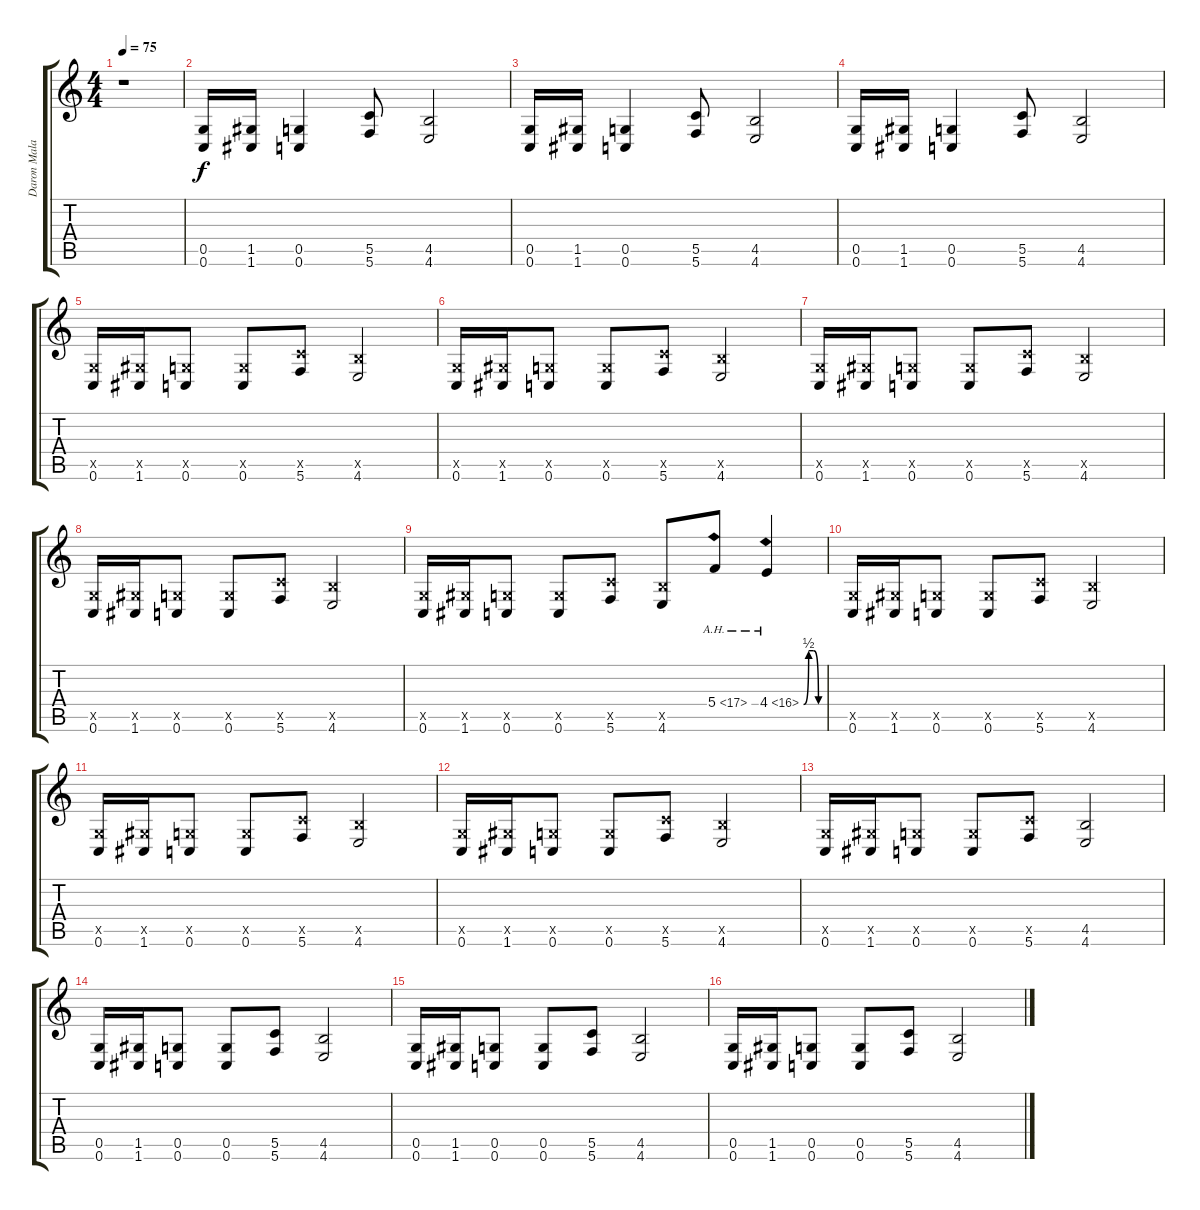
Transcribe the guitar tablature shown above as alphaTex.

\track ("Daron Malakian" "Daron Mala") {instrument distortionguitar}
\staff {score tabs}
\tuning (D4 A3 F3 C3 G2 C2) {hide}
\ts (4 4)
\tempo 75
\clef g2
\ks c
r.1{dy f} |
(0.5 0.6).16 (1.5 1.6).16 (0.5 0.6).4 (5.5 5.6).8 (4.5 4.6).2 |
(0.5 0.6).16 (1.5 1.6).16 (0.5 0.6).4 (5.5 5.6).8 (4.5 4.6).2 |
(0.5 0.6).16 (1.5 1.6).16 (0.5 0.6).4 (5.5 5.6).8 (4.5 4.6).2 |
(0.5{x} 0.6).16 (1.5{x} 1.6).16 (0.5{x} 0.6).8 (0.5{x} 0.6).8 (5.5{x} 5.6).8 (4.5{x} 4.6).2 |
(0.5{x} 0.6).16 (1.5{x} 1.6).16 (0.5{x} 0.6).8 (0.5{x} 0.6).8 (5.5{x} 5.6).8 (4.5{x} 4.6).2 |
(0.5{x} 0.6).16 (1.5{x} 1.6).16 (0.5{x} 0.6).8 (0.5{x} 0.6).8 (5.5{x} 5.6).8 (4.5{x} 4.6).2 |
(0.5{x} 0.6).16 (1.5{x} 1.6).16 (0.5{x} 0.6).8 (0.5{x} 0.6).8 (5.5{x} 5.6).8 (4.5{x} 4.6).2 |
(0.5{x} 0.6).16 (1.5{x} 1.6).16 (0.5{x} 0.6).8 (0.5{x} 0.6).8 (5.5{x} 5.6).8 (4.5{x} 4.6).8 5.4{ah 12}.8 4.4{be (custom 0 0 15 2 30 2 45 0 60 0) ah 12}.4 |
(0.5{x} 0.6).16 (1.5{x} 1.6).16 (0.5{x} 0.6).8 (0.5{x} 0.6).8 (5.5{x} 5.6).8 (4.5{x} 4.6).2 |
(0.5{x} 0.6).16 (1.5{x} 1.6).16 (0.5{x} 0.6).8 (0.5{x} 0.6).8 (5.5{x} 5.6).8 (4.5{x} 4.6).2 |
(0.5{x} 0.6).16 (1.5{x} 1.6).16 (0.5{x} 0.6).8 (0.5{x} 0.6).8 (5.5{x} 5.6).8 (4.5{x} 4.6).2 |
(0.5{x} 0.6).16 (1.5{x} 1.6).16 (0.5{x} 0.6).8 (0.5{x} 0.6).8 (5.5{x} 5.6).8 (4.5 4.6).2{volume 15} |
(0.5 0.6).16 (1.5 1.6).16 (0.5 0.6).8 (0.5 0.6).8 (5.5 5.6).8 (4.5 4.6).2 |
(0.5 0.6).16 (1.5 1.6).16 (0.5 0.6).8 (0.5 0.6).8 (5.5 5.6).8 (4.5 4.6).2 |
(0.5 0.6).16 (1.5 1.6).16 (0.5 0.6).8 (0.5 0.6).8 (5.5 5.6).8 (4.5 4.6).2
